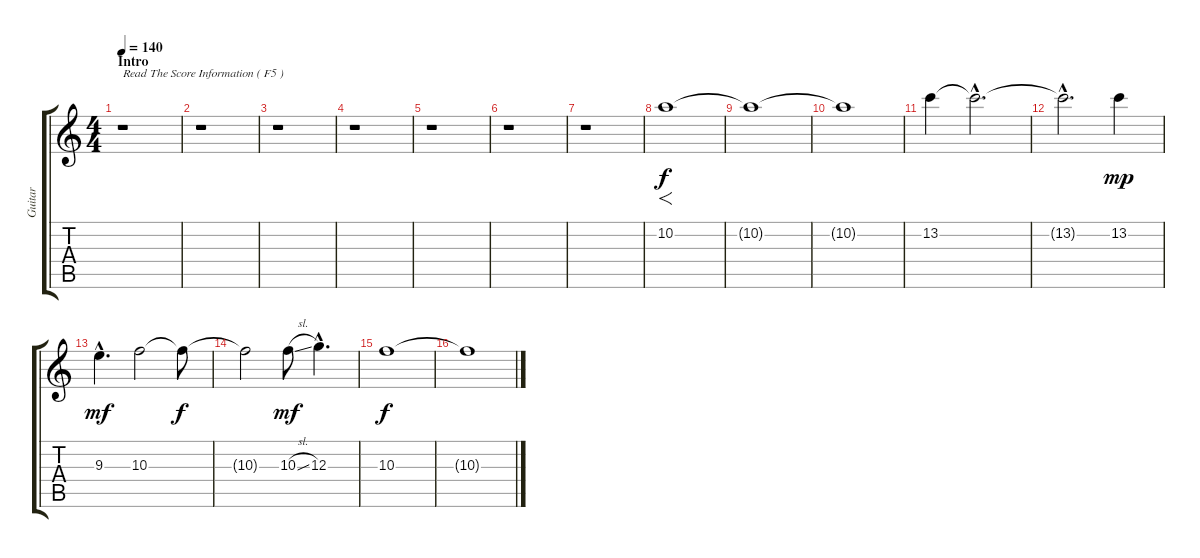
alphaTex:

\track ("Guitar " "Guitar ") {instrument distortionguitar}
\staff {score tabs}
\tuning (E4 B3 G3 D3 A2 E2) {hide}
\ts (4 4)
\section ("" "Intro")
\tempo 140
\clef g2
\ks c
r.1{txt "Read The Score Information ( F5 )" dy f instrument distortionguitar} |
r.1 |
r.1 |
r.1 |
r.1 |
r.1 |
r.1 |
10.2.1{f} |
10.2{t}.1 |
10.2{t}.1 |
13.2.4{volume 11} 13.2{hac t}.2{d volume 13} |
13.2{hac t}.2{d} 13.2.4{dy mp} |
9.3{hac}.4{d dy mf} 10.3.2 10.3{t}.8{dy f} |
10.3{t}.2 10.3{sl}.8{dy mf} 12.3{hac}.4{d} |
10.3.1{dy f} |
10.3{t}.1
